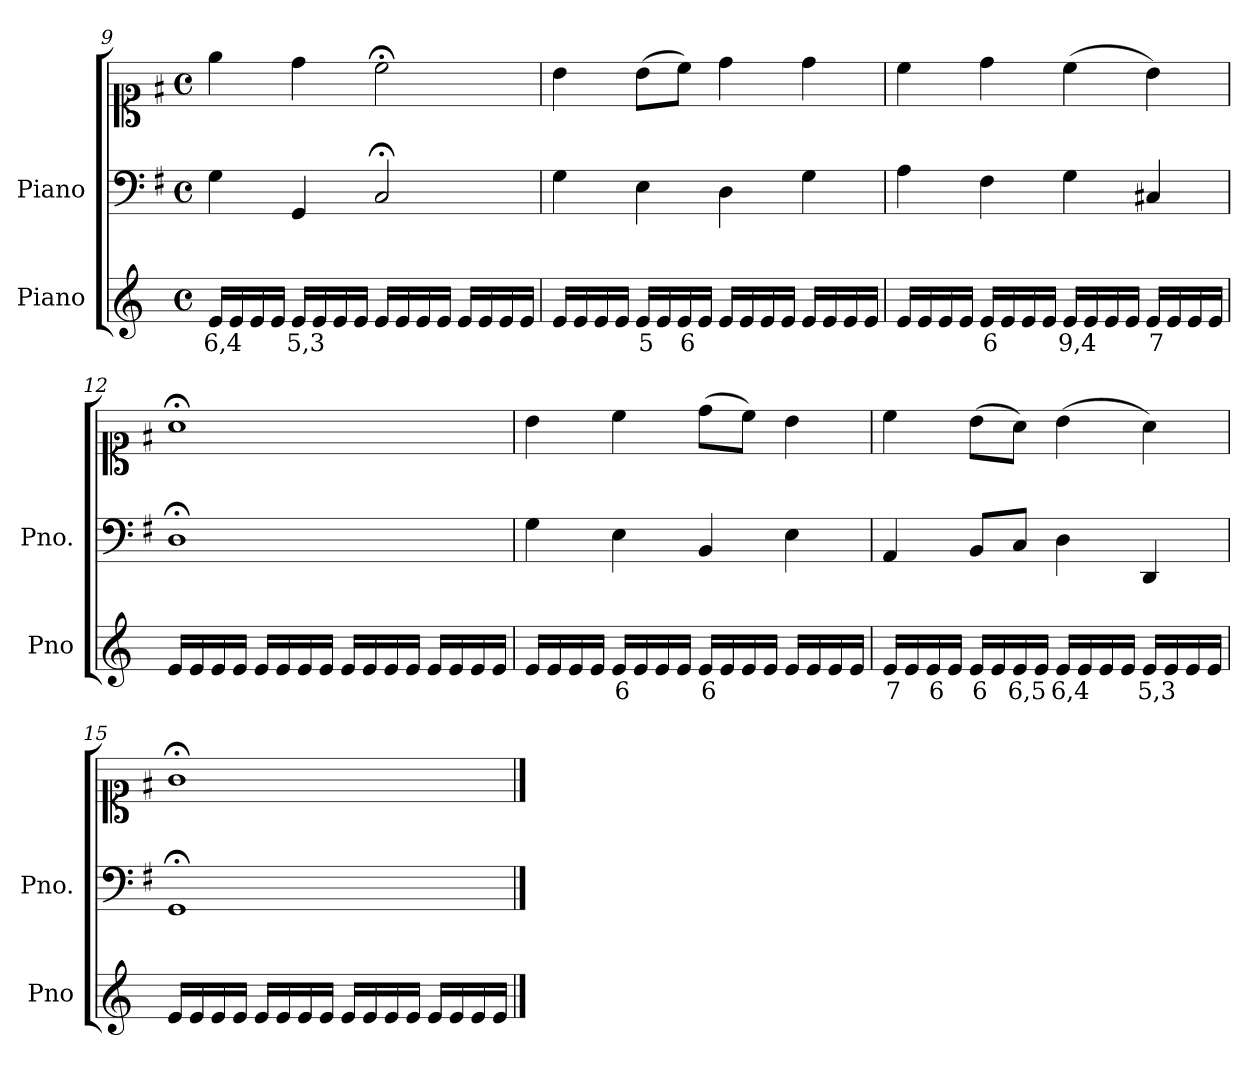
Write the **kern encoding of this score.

**kern	**text	**kern	**kern
*part2	*part2	*part1	*part1
*staff3	*staff3	*staff2	*staff1
*I"Piano	*	*I"Piano	*
*I'Pno	*	*I'Pno.	*
*clefG2	*	*clefF4	*clefC1
*k[]	*	*k[f#]	*k[f#]
*M4/4	*	*M4/4	*M4/4
*met(c)	*	*met(c)	*met(c)
=9	=9	=9	=9
!	!LO:LY:b	!	!
16e/LL	6,4	4G\	4ee\
16e/	.	.	.
16e/	.	.	.
16e/JJ	.	.	.
!	!LO:LY:b	!	!
16e/LL	5,3	4GG/	4dd\
16e/	.	.	.
16e/	.	.	.
16e/JJ	.	.	.
16e/LL	.	2C;</	2cc;<\
16e/	.	.	.
16e/	.	.	.
16e/JJ	.	.	.
16e/LL	.	.	.
16e/	.	.	.
16e/	.	.	.
16e/JJ	.	.	.
=10	=10	=10	=10
16e/LL	.	4G\	4b\
16e/	.	.	.
16e/	.	.	.
16e/JJ	.	.	.
!	!LO:LY:b	!	!
16e/LL	5	4E\	(>8b\L
16e/	.	.	.
!	!LO:LY:b	!	!
16e/	6	.	8cc\J)
16e/JJ	.	.	.
16e/LL	.	4D\	4dd\
16e/	.	.	.
16e/	.	.	.
16e/JJ	.	.	.
16e/LL	.	4G\	4dd\
16e/	.	.	.
16e/	.	.	.
16e/JJ	.	.	.
=11	=11	=11	=11
16e/LL	.	4A\	4cc\
16e/	.	.	.
16e/	.	.	.
16e/JJ	.	.	.
!	!LO:LY:b	!	!
16e/LL	6	4F#\	4dd\
16e/	.	.	.
16e/	.	.	.
16e/JJ	.	.	.
!	!LO:LY:b	!	!
16e/LL	9,4	4G\	(>4cc\
16e/	.	.	.
16e/	.	.	.
16e/JJ	.	.	.
!	!LO:LY:b	!	!
16e/LL	7	4C#X/	4b\)
16e/	.	.	.
16e/	.	.	.
16e/JJ	.	.	.
=12	=12	=12	=12
16e/LL	.	1D;<	1a;<
16e/	.	.	.
16e/	.	.	.
16e/JJ	.	.	.
16e/LL	.	.	.
16e/	.	.	.
16e/	.	.	.
16e/JJ	.	.	.
16e/LL	.	.	.
16e/	.	.	.
16e/	.	.	.
16e/JJ	.	.	.
16e/LL	.	.	.
16e/	.	.	.
16e/	.	.	.
16e/JJ	.	.	.
=13	=13	=13	=13
16e/LL	.	4G\	4b\
16e/	.	.	.
16e/	.	.	.
16e/JJ	.	.	.
!	!LO:LY:b	!	!
16e/LL	6	4E\	4cc\
16e/	.	.	.
16e/	.	.	.
16e/JJ	.	.	.
!	!LO:LY:b	!	!
16e/LL	6	4BB/	(>8dd\L
16e/	.	.	.
16e/	.	.	8cc\J)
16e/JJ	.	.	.
16e/LL	.	4E\	4b\
16e/	.	.	.
16e/	.	.	.
16e/JJ	.	.	.
=14	=14	=14	=14
!	!LO:LY:b	!	!
16e/LL	7	4AA/	4cc\
16e/	.	.	.
!	!LO:LY:b	!	!
16e/	6	.	.
16e/JJ	.	.	.
!	!LO:LY:b	!	!
16e/LL	6	8BB/L	(>8b\L
16e/	.	.	.
!	!LO:LY:b	!	!
16e/	6,5	8C/J	8a\J)
16e/JJ	.	.	.
!	!LO:LY:b	!	!
16e/LL	6,4	4D\	(>4b\
16e/	.	.	.
16e/	.	.	.
16e/JJ	.	.	.
!	!LO:LY:b	!	!
16e/LL	5,3	4DD/	4a\)
16e/	.	.	.
16e/	.	.	.
16e/JJ	.	.	.
=15	=15	=15	=15
16e/LL	.	1GG;<	1g;<
16e/	.	.	.
16e/	.	.	.
16e/JJ	.	.	.
16e/LL	.	.	.
16e/	.	.	.
16e/	.	.	.
16e/JJ	.	.	.
16e/LL	.	.	.
16e/	.	.	.
16e/	.	.	.
16e/JJ	.	.	.
16e/LL	.	.	.
16e/	.	.	.
16e/	.	.	.
16e/JJ	.	.	.
==	==	==	==
*-	*-	*-	*-
